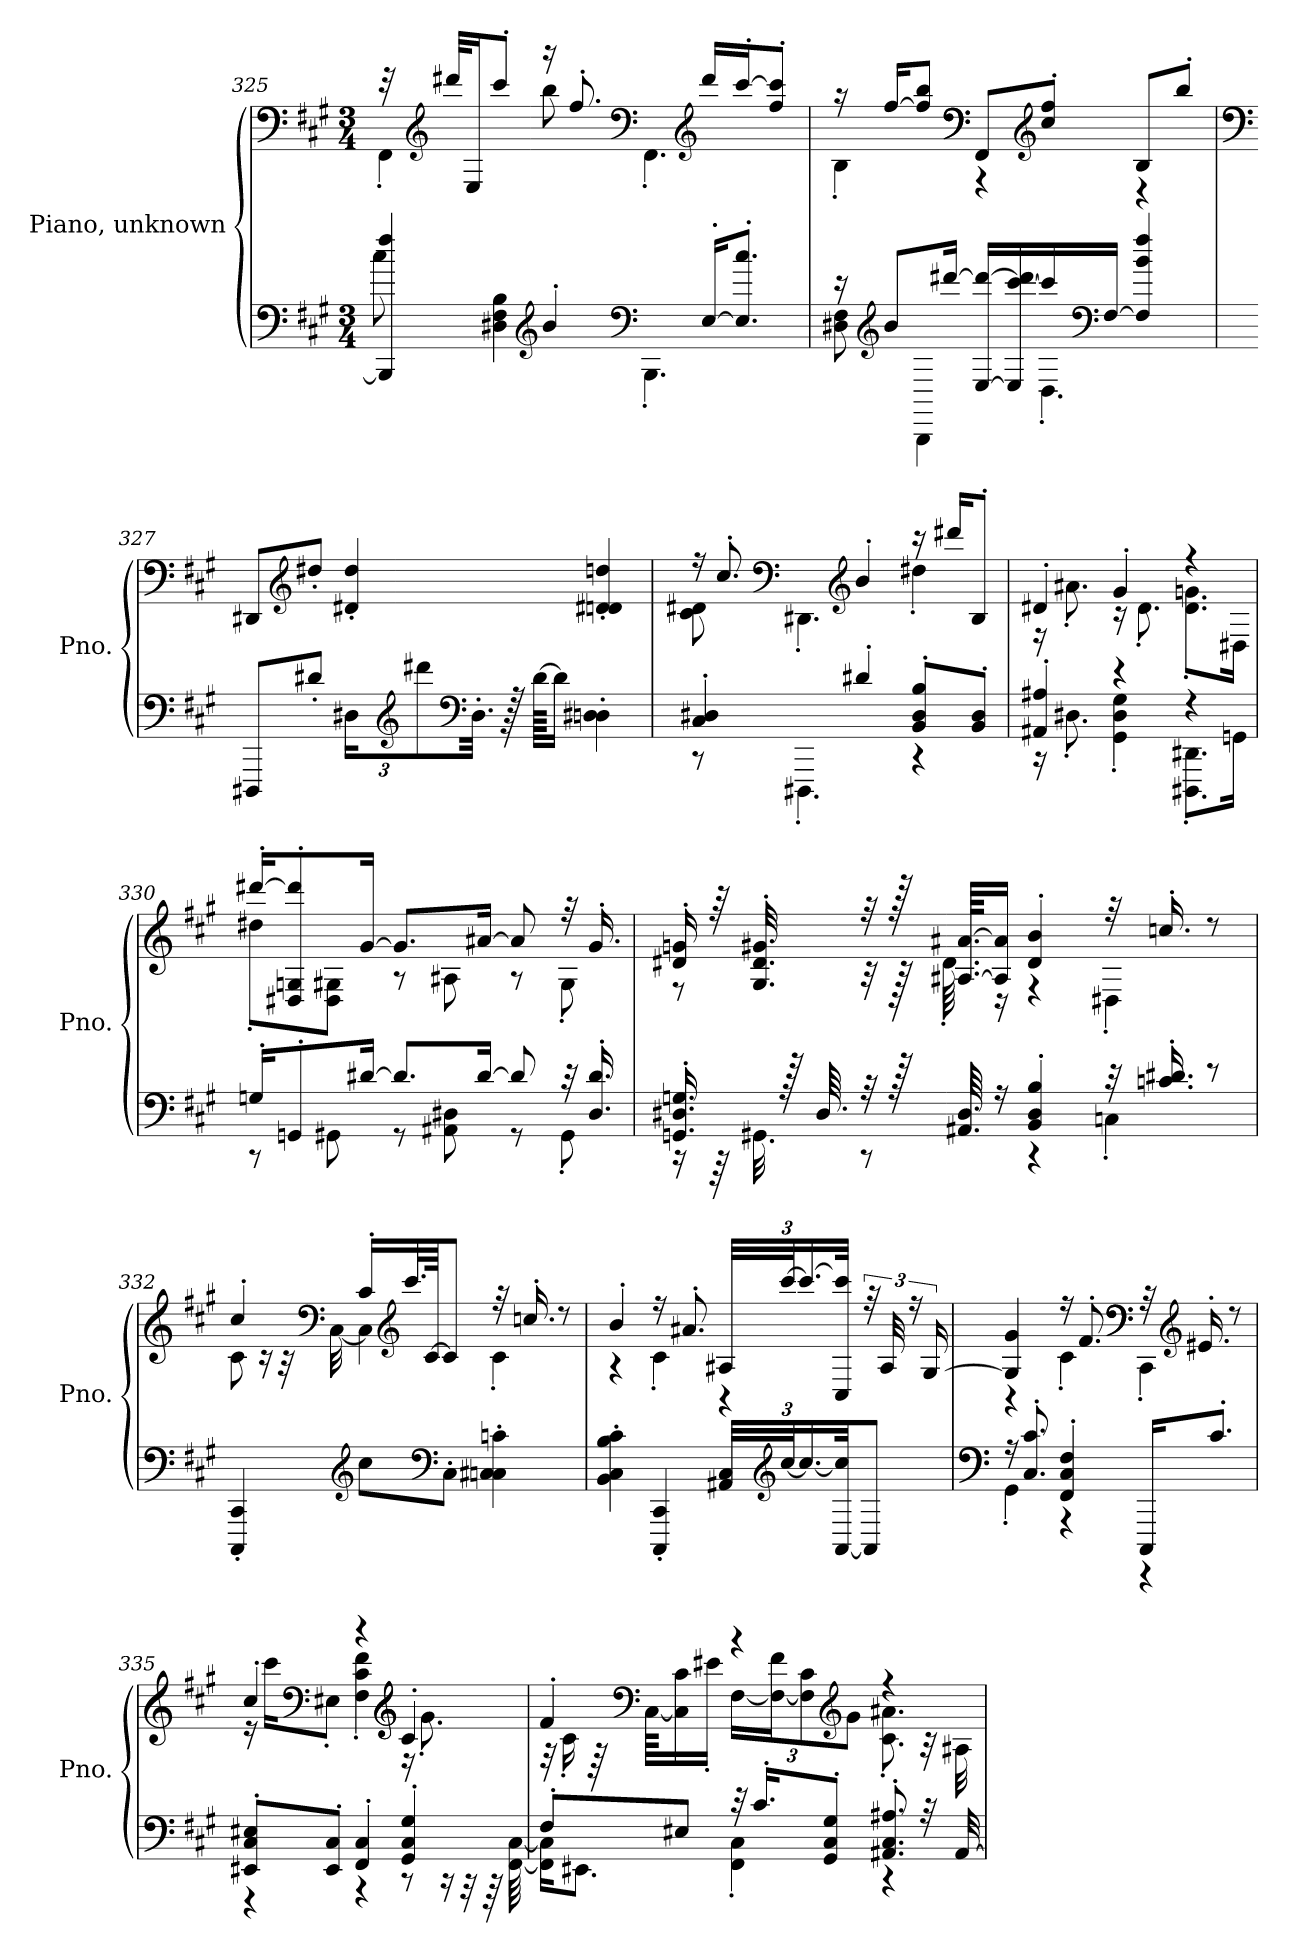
**kern	**kern
*part1	*part1
*staff2	*staff1
*I"Piano, unknown	*
*I'Pno.	*
!!LO:LB:g=z
*clefF4	*clefF4
*k[f#c#g#]	*k[f#c#g#]
*M3/4	*M3/4
=325	=325
*^	*^
4BBB/] 4ff#/	8cc#\	32r	4FF#'\
*	*	*clefG2	*
.	.	32ddd#X/KLL	.
.	.	16E/J	.
.	4D#X\ 4F#\ 4B\	8ccc#'/J	.
*clefG2	*	*	*
4b'/	.	16r	8bb\
.	.	8.ff#'/	.
*clefF4	*	*clefF4	*
.	4.BBB'\	.	4.FF#'\
*	*	*clefG2	*
[16E'/KL	.	16ddd#/LL	.
8.E/]' 8.cc#/'J	.	[16ccc#'/J	.
.	.	8ff#/' 8ccc#/]'J	.
=326	=326	=326	=326
16r	8D#X\ 8F#\	16r	4B'\
*clefG2	*	*	*
8b/L	.	[16ff#/KL	.
.	4BBB\	8ff#/] 8bb/J	.
[16ddd#X/Jk	.	.	.
*	*	*clefF4	*
[16E/ 16ddd#/_LL	.	8FF#/L	4r
16E/] [16ccc#/ 16ddd#/]	.	.	.
*	*	*clefG2	*
16ccc#/]	4.D#'\	8cc#/' 8ff#/'J	.
*clefF4	*	*	*
[16F#/JJ	.	.	.
4F#/] 4b/ 4ff#/	.	8B/L	4r
.	.	8bb'/J	.
*v	*v	*	*
*	*v	*v
!!LO:LB:g=z
=327	=327
*	*clefF4
8DDD#X/L	8DD#X/L
*	*clefG2
8d#X'/J	8dd#X'/J
*Xbrackettup	*
24D#X\KL	4d#X/' 4dd#/'
*clefG2	*
12ddd#X\	.
*clefF4	*
32.D#'\Jkk	.
128r	.
[128d#\KKKLL	.
16d#\JJ]	.
4Dn\' 4D#X\'	4dn/' 4d#X/' 4ddn/'
=328	=328
*^	*^
4C#/' 4D#X/'	8r	16r	8c#\ 8d#X\
.	.	8.cc#'/	.
*	*	*clefF4	*
.	4.DDD#X'\	.	4.DD#X'\
*	*	*clefG2	*
4d#X'/	.	4b'/	.
8BB/' 8D#/' 8B/'L	4r	16r	4dd#X'\
.	.	16ddd#X/KL	.
8BB/' 8D#/'J	.	8B'/J	.
!!LO:LB:g=z	!!
=329	=329	=329	=329
4AA#X/' 4A#X/'	16r	4d#X'/	16r
.	8.D#X'\	.	8.a#X'\
4r	4GG#\' 4D#\' 4G#\'	4g#'/	16r
.	.	.	8.d#'\
4r	8.DDD#X\' 8.DD#X\'L	4r	8.d#\' 8.gn\'L
.	16GGn\Jk	.	16D#X\Jk
=330	=330	=330	=330
16Gn'/KL	8r	[16ddd#X'/KL	8dd#X'\L
8GGn'/	.	8D#X/' 8Gn/' 8ddd#/]'	.
.	8GG#X\	.	8D#\ 8G#X\J
[16d#X/Jk	.	[16g#/Jk	.
8.d#/L]	8r	8.g#/L]	8r
.	8AA#X\ 8D#X\	.	8A#X\
[16d#/Jk	.	[16a#X/Jk	.
8d#/]	8r	8a#/]	8r
32r	8GG#'\	32r	8G#'\
16.D#/' 16.d#/'	.	16.g#'/	.
!!LO:LB:g=z	!!
=331	=331	=331	=331
16.GGn/' 16.D#X/' 16.Gn/'	16r	16d#X/' 16gn/'	8r
.	64r	64r	.
.	32.GG#X\	32.G#/' 32.d#/' 32.g#X/'	.
128r	.	.	.
64.D#/	.	.	.
32r	8r	32r	32r
128r	.	128r	128r
64.AA#X/ 64.D#/	.	[64.A#X/ [64.a#X/KKLL	64.d#'\
16r	.	16A#/] 16a#/]JJ	16r
4BB/' 4D#/' 4B/'	4r	4d#/' 4b/'	4r
32r	4Cn'\	32r	4D#X'\
16.cn/' 16.d#X/'	.	16.ccn'/	.
8r	.	8r	.
*v	*v	*	*
=332	=332	=332
4CCC#/' 4CC#/'	4cc#'/	8c#\
.	.	16r
.	.	32r
*	*clefF4	*
.	.	[32C#\
*clefG2	*	*
8cc#\L	16c#'/LL	4C#\]
*	*clefG2	*
.	32.ccc#/L	.
.	[64c#/JJK	.
*clefF4	*	*
8C#'\J	8c#/J]	.
4Cn\' 4C#X\' 4cn\'	32r	4c#'\
.	16.ccn'/	.
.	8r	.
!!LO:LB:g=z	!!
=333	=333	=333
4BB\' 4C#\' 4B\' 4c#\'	4b'/	4r
4CCC#/' 4CC#/'	16r	4c#'\
.	8.a#X'/	.
*	*Xbrackettup	*
48AA#X/ 48C#/LLL	48A#X/LLL	4r
*clefG2	*	*
[48cc#/J	[48ccc#/J	.
24.cc#/_	24.ccc#/_	.
[48AA#/ 48cc#/]JK	48C#/ 48ccc#/]JJk	.
*	*brackettup	*
8AA#/J]	48r	.
.	48A#/	.
.	24r	.
.	[24G#/	.
=334	=334	=334
*clefF4	*	*
*^	*	*
16r	4GG#'\	4G#/] 4g#/	4r
8.C#/' 8.c#/'	.	.	.
4FF#/' 4C#/' 4F#/'	4r	16r	4c#'\
.	.	8.f#'/	.
*	*	*clefF4	*
16CCC#/KL	4r	32r	4CC#'\
*	*	*clefG2	*
.	.	16.e#X'/	.
8.c#'/J	.	.	.
.	.	8r	.
!!LO:PB:g=z	!!
=335	=335	=335	=335
8EE#X/' 8C#/' 8E#X/'L	4r	4cc#'/	16r
.	.	.	16ccc#\KL
*	*	*clefF4	*
8EE#/' 8C#/'J	.	.	8E#X'\J
4FF#/' 4C#/'	4r	4r	4F#\' 4c#\' 4f#\'
*	*	*clefG2	*
4GG#/' 4C#/' 4G#/'	8r	4c#'/	16r
.	.	.	8.g#'\
.	16r	.	.
.	32r	.	.
.	64r	.	.
.	[64FF#\ [64C#\	.	.
=336	=336	=336	=336
8F#'/L	16FF#\] 16C#\]KL	4f#'/	32r
.	.	.	16c#'\
.	8.EE#X\J	.	.
.	.	.	64r
*	*	*clefF4	*
.	.	.	[64C#\KKLL
8E#X/J	.	.	16C#\] 16c#\
.	.	.	16e#X'\JJ
*	*	*	*Xbrackettup
32r	4FF#\' 4C#\'	4r	[24F#\LL
16.c#'/KL	.	.	.
.	.	.	24F#\_ 24f#\J
.	.	.	12F#\] 12c#\
8GG#/' 8C#/' 8G#/'J	.	.	.
*	*	*clefG2	*
.	.	.	12g#\J
8.AA#X/' 8.C#/' 8.A#X/'	4r	4r	8.c#\' 8.a#X\'
32r	.	.	32r
[32AA#/	.	.	32A#X\
*v	*v	*	*
*	*v	*v
=	=
*-	*-
